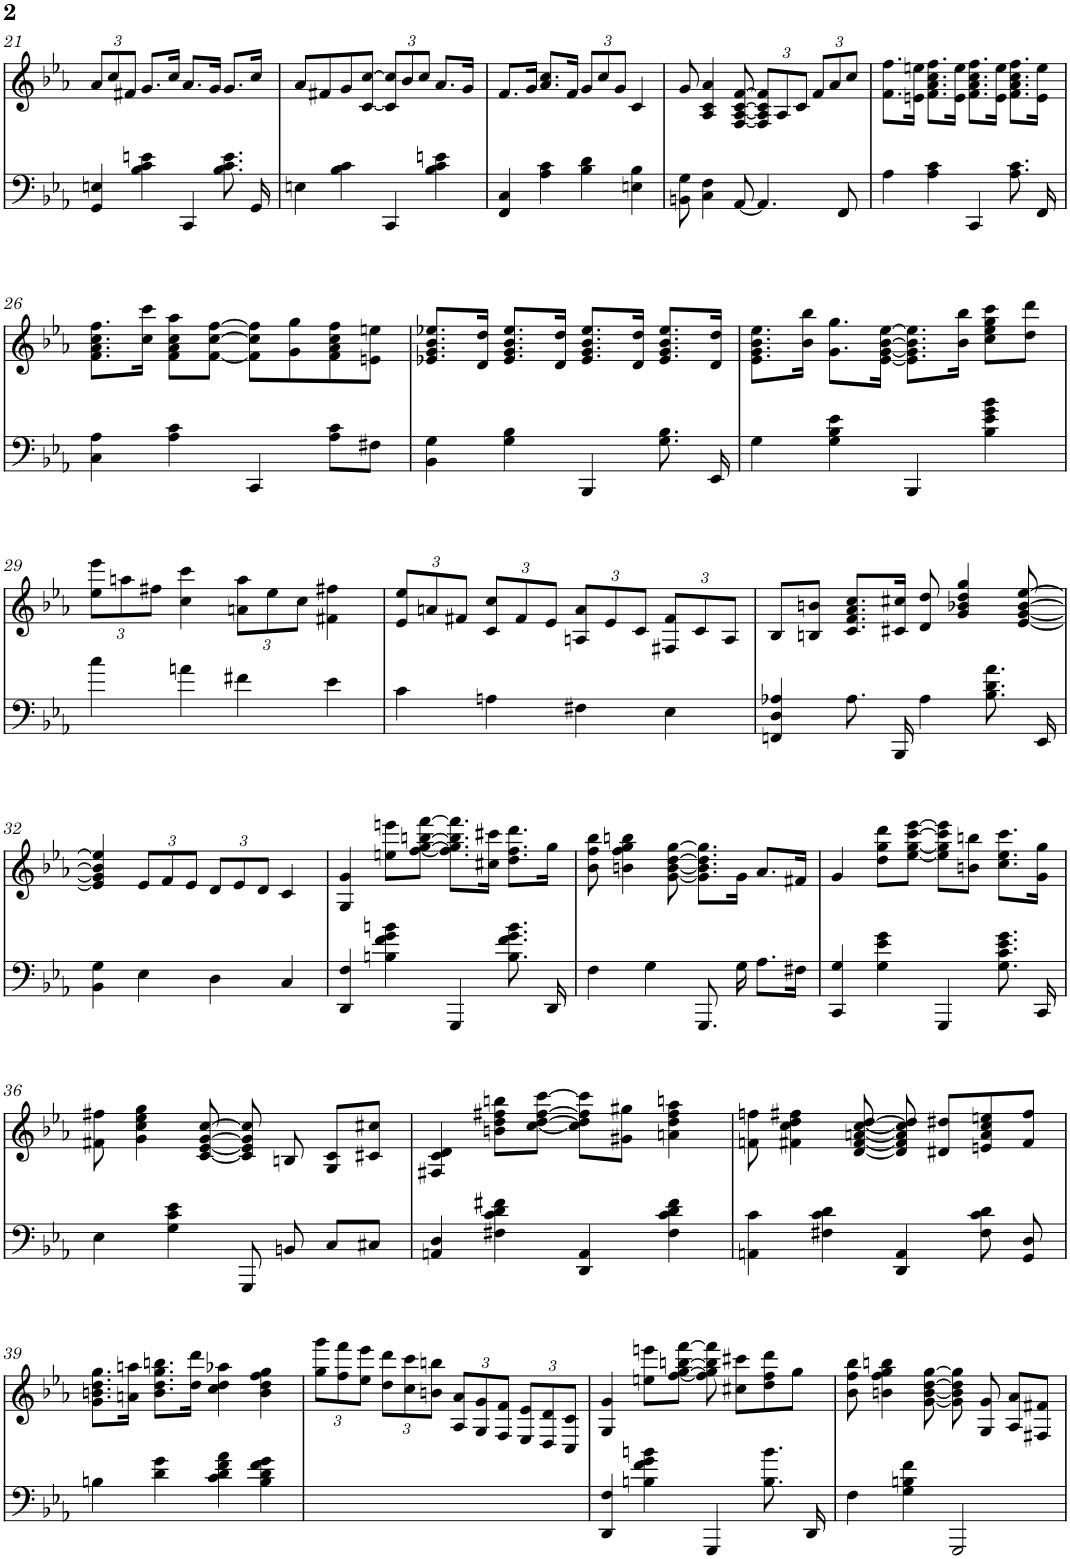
**kern	**kern
*part2	*part1
*staff2	*staff1
*I"Piano	*I"Piano
*I'Pno	*I'Pno
!!LO:PB:g=z
*clefF4	*clefG2
*k[b-e-a-]	*k[b-e-a-]
*E-:	*E-:
*M4/4	*M4/4
*	*Xbrackettup
=21	=21
4GG/ 4En/	12a-/L
.	12cc/
.	12f#X/J
4B-\ 4c\ 4en\	8.g/L
.	16cc/Jk
4CC/	8.a-/L
.	16g/Jk
8.B-\ 8.c\ 8.e\	8.g/L
16GG/	16cc/Jk
=22	=22
4En\	8a-/L
.	8f#X/
4B-\ 4c\	8g/
.	[8c/ [8cc/J
4CC/	12c/] 12cc/]L
.	12b-/
.	12cc/J
4B-\ 4c\ 4en\	8.a-/L
.	16g/Jk
=23	=23
4FF/ 4C/	8.f/L
.	16g/Jk
4A-\ 4c\	8.a-/ 8.cc/L
.	16f/Jk
4B-\ 4d\	12g/L
.	12cc/
.	12g/J
4En\ 4B-\	4c/
=24	=24
8BBn\ 8G\	8g/
4C\ 4F\	4A-/ 4c/ 4a-/
[8AA-/	[8F/ [8A-/ [8c/ [8f/
4.AA-/]	12F/] 12A-/] 12c/] 12f/]L
.	12A-/
.	12c/J
.	12f/L
.	12a-/
8FF/	.
.	12cc/J
=25	=25
4A-\	8.f\ 8.ff\L
.	16en\ 16een\Jk
4A-\ 4c\	8.f\ 8.a-\ 8.cc\ 8.ff\L
.	16e\ 16ee\Jk
4CC/	8.f\ 8.a-\ 8.cc\ 8.ff\L
.	16e\ 16ee\Jk
8.A-\ 8.c\	8.f\ 8.a-\ 8.cc\ 8.ff\L
16FF/	16e\ 16ee\Jk
!!LO:LB:g=z
=26	=26
4C\ 4A-\	8.f\ 8.a-\ 8.cc\ 8.ff\L
.	16cc\ 16ccc\Jk
4A-\ 4c\	8f\ 8a-\ 8cc\ 8aa-\L
.	[8f\ [8cc\ [8ff\J
4CC/	8f\] 8cc\] 8ff\]L
.	8g\ 8gg\
8A-\ 8c\L	8f\ 8a-\ 8cc\ 8ff\
8F#X\J	8en\ 8een\J
=27	=27
4BB-\ 4G\	8.e-X/ 8.g/ 8.b-/ 8.ee-X/L
.	16d/ 16dd/Jk
4G\ 4B-\	8.e-/ 8.g/ 8.b-/ 8.ee-/L
.	16d/ 16dd/Jk
4BBB-/	8.e-/ 8.g/ 8.b-/ 8.ee-/L
.	16d/ 16dd/Jk
8.G\ 8.B-\	8.e-/ 8.g/ 8.b-/ 8.ee-/L
16EE-/	16d/ 16dd/Jk
=28	=28
4G\	8.e-\ 8.g\ 8.b-\ 8.ee-\L
.	16b-\ 16bb-\Jk
4G\ 4B-\ 4e-\	8.g\ 8.gg\L
.	[16e-\ [16g\ [16b-\ [16ee-\Jk
4BBB-/	8.e-\] 8.g\] 8.b-\] 8.ee-\]L
.	16b-\ 16bb-\Jk
4B-\ 4e-\ 4g\ 4b-\	8cc\ 8ee-\ 8gg\ 8ccc\L
.	8dd\ 8ddd\J
!!LO:LB:g=z
=29	=29
4cc\	12ee-\ 12eee-\L
.	12aan\
.	12ff#X\J
4an\	4cc\ 4ccc\
4f#X\	12an\ 12aa\L
.	12ee-\
.	12cc\J
4e-\	4f#X\ 4ff#X\
=30	=30
4c\	12e-/ 12ee-/L
.	12an/
.	12f#X/J
4An\	12c/ 12cc/L
.	12f#/
.	12e-/J
4F#X\	12An/ 12a/L
.	12e-/
.	12c/J
4E-\	12F#X/ 12f#/L
.	12c/
.	12A/J
=31	=31
4FFn/ 4D/ 4A-X/	8B-/L
.	8Bn/ 8bn/J
8.A-\	8.c/ 8.f/ 8.a-/ 8.cc/L
16BBB-/	16c#X/ 16cc#X/Jk
4A-\	8d/ 8dd/
.	4g/ 4b-X/ 4dd/ 4gg/
8.B-\ 8.d\ 8.a-\	.
.	[8e-/ [8g/ [8b-/ [8ee-/
16EE-/	.
!!LO:LB:g=z
=32	=32
4BB-\ 4G\	4e-/] 4g/] 4b-/] 4ee-/]
4E-\	12e-/L
.	12f/
.	12e-/J
4D\	12d/L
.	12e-/
.	12d/J
4C/	4c/
=33	=33
4DD/ 4F/	4G/ 4g/
4Bn\ 4f\ 4g\ 4bn\	8een\ 8eeen\L
.	[8ff\ [8gg\ [8bbn\ [8fff\J
4GGG/	8.ff\] 8.gg\] 8.bb\] 8.fff\]L
.	16cc#X\ 16ccc#X\Jk
8.B\ 8.f\ 8.g\ 8.b\	8.dd\ 8.ff\ 8.ddd\L
16DD/	16gg\Jk
=34	=34
4F\	8b-\ 8ff\ 8bb-\
.	4bn\ 4ff\ 4gg\ 4bbn\
4G\	.
.	[8g\ [8b\ [8dd\ [8gg\
8.GGG/	8.g\] 8.b\] 8.dd\] 8.gg\]L
16G\	16g\Jk
8.A-\L	8.a-/L
16F#X\Jk	16f#X/Jk
=35	=35
4CC/ 4G/	4g/
4G\ 4e-\ 4g\	8dd\ 8gg\ 8ddd\L
.	[8ee-\ [8gg\ [8ccc\ [8eee-\J
4GGG/	8ee-\] 8gg\] 8ccc\] 8eee-\]L
.	8bn\ 8bbn\J
8.G\ 8.c\ 8.e-\ 8.g\	8.cc\ 8.ee-\ 8.ccc\L
16CC/	16g\ 16gg\Jk
!!LO:LB:g=z
=36	=36
4E-\	8f#X\ 8ff#X\
.	4g\ 4cc\ 4ee-\ 4gg\
4G\ 4c\ 4e-\	.
.	[8c/ [8e-/ [8g/ [8cc/
8GGG/	8c/] 8e-/] 8g/] 8cc/]
8BBn/	8Bn/
8C/L	8G/ 8c/L
8C#X/J	8c#X/ 8cc#X/J
=37	=37
4AAn/ 4D/	4F#X/ 4c/ 4d/
4F#X\ 4c\ 4d\ 4f#X\	8bn\ 8dd\ 8ff#X\ 8bbn\L
.	[8cc\ [8dd\ [8ff#\ [8ccc\J
4DD/ 4AA/	8cc\] 8dd\] 8ff#\] 8ccc\]L
.	8g#X\ 8gg#X\J
4F#\ 4c\ 4d\ 4f#\	4an\ 4dd\ 4ff#\ 4aan\
=38	=38
4AAn\ 4c\	8fn\ 8ffn\
.	4f#X\ 4cc\ 4dd\ 4ff#X\
4F#X\ 4c\ 4d\	.
.	[8d/ [8f#/ [8an/ [8cc/ [8dd/
4DD/ 4AA/	8d/] 8f#/] 8a/] 8cc/] 8dd/]
.	8d#X/ 8dd#X/L
8F#\ 8c\ 8d\	8en/ 8a/ 8cc/ 8een/
8GG/ 8D/	8f#/ 8ff#/J
!!LO:LB:g=z
=39	=39
4Bn\	8.g\ 8.bn\ 8.dd\ 8.gg\L
.	16an\ 16aan\Jk
4d\ 4g\	8.b\ 8.dd\ 8.gg\ 8.bbn\L
.	16dd\ 16ddd\Jk
4c\ 4d\ 4f\ 4a-\	4cc\ 4dd\ 4aa-X\
4B\ 4d\ 4f\ 4g\	4b\ 4dd\ 4ff\ 4gg\
=40	=40
1ryy	12gg\ 12ggg\L
.	12ff\ 12fff\
.	12ee-\ 12eee-\J
.	12dd\ 12ddd\L
.	12cc\ 12ccc\
.	12bn\ 12bbn\J
.	12A-/ 12a-/L
.	12G/ 12g/
.	12F/ 12f/J
.	12E-/ 12e-/L
.	12D/ 12d/
.	12C/ 12c/J
=41	=41
4DD/ 4F/	4G/ 4g/
4Bn\ 4f\ 4g\ 4bn\	8een\ 8eeen\L
.	[8ff\ [8gg\ [8bbn\ [8fff\J
4GGG/	8ff\] 8gg\] 8bb\] 8fff\]
.	8cc#X\ 8ccc#X\L
8.B\ 8.b\	8dd\ 8ff\ 8ddd\
.	8gg\J
16DD/	.
=42	=42
4F\	8b-\ 8ff\ 8bb-\
.	4bn\ 4ff\ 4gg\ 4bbn\
4G\ 4Bn\ 4f\	.
.	[8g\ [8b\ [8dd\ [8gg\
2GGG/	8g\] 8b\] 8dd\] 8gg\]
.	8G/ 8g/
.	8A-/ 8a-/L
.	8F#X/ 8f#X/J
=	=
*-	*-
